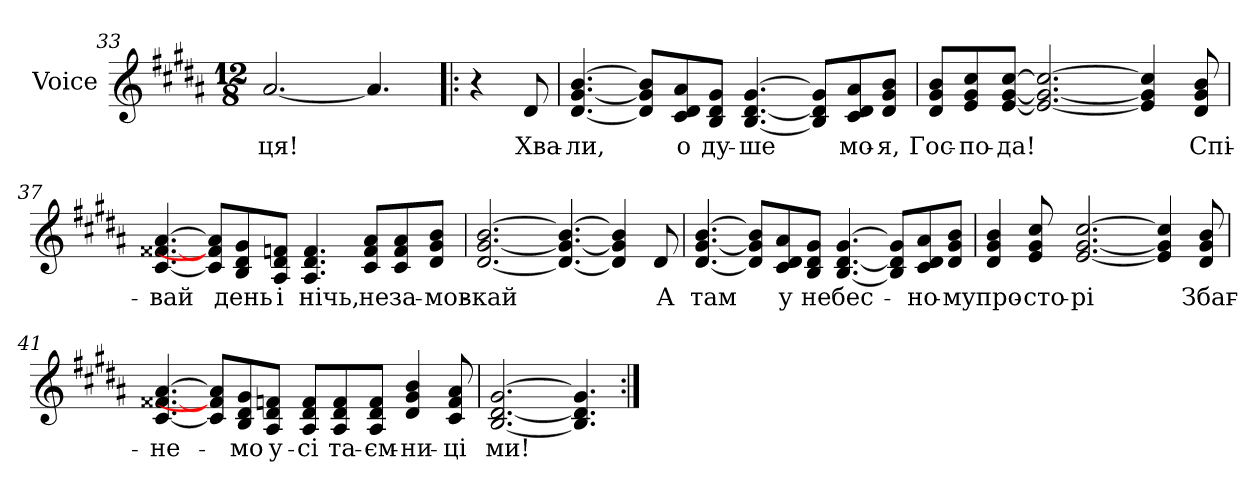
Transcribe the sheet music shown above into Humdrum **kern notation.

**kern	**text
*part1	*part1
*staff1	*staff1
*I"Voice	*
*I'Voice	*
!!LO:LB:g=z
*clefG2	*
*k[f#c#g#d#a#]	*
*g#:	*
*M12/8	*
=33	=33
!	!LO:LY:b:color=#000000
[<2.a#i/	-ця!
4.a#i/]	.
=34!|:	=34!|:
4r	.
!	!LO:LY:b:color=#000000
8d#i/	Хва-
=35	=35
!	!LO:LY:b:color=#000000
[<4.d#i/ [<4.g#i [>4.bi	-ли,
8d#i/] 8g#i] 8bi]L	.
!	!LO:LY:b:color=#000000
8c#i/ 8d#i 8a#i	о
!	!LO:LY:b:color=#000000
8Bi/ 8d#i 8g#iJ	ду-
!	!LO:LY:b:color=#000000
[<4.Bi/ [<4.d#i [>4.g#i	-ше
8Bi/] 8d#i] 8g#i]L	.
!	!LO:LY:b:color=#000000
8c#i/ 8d#i 8a#i	мо-
!	!LO:LY:b:color=#000000
8d#i/ 8g#i 8biJ	-я,
=36	=36
!	!LO:LY:b:color=#000000
8d#i/ 8g#i 8biL	Гос-
!	!LO:LY:b:color=#000000
8ei/ 8g#i 8cc#i	-по-
!	!LO:LY:b:color=#000000
[<8ei/ [<8g#i [>8cc#iJ	-да!
2.ei/_< 2.g#i_< 2.cc#i_>	.
4ei/] 4g#i] 4cc#i]	.
!	!LO:LY:b:color=#000000
8d#i/ 8g#i 8bi	Спі-
!!LO:LB:g=z
=37	=37
!	!LO:LY:b:color=#000000
[<4.c#i/ [<4.f##Xi [>4.a#i	-вай
8c#i/] 8fi] 8a#i]L	.
!	!LO:LY:b:color=#000000
8Bi/ 8d#i 8g#i	день
!	!LO:LY:b:color=#000000
8A#i/ 8d#i 8fiJ	і
!	!LO:LY:b:color=#000000
4.A#i/ 4.d#i 4.fi	нічь,
!	!LO:LY:b:color=#000000
8c#i/ 8fi 8a#iL	не
!	!LO:LY:b:color=#000000
8c#i/ 8fi 8a#i	за-
!	!LO:LY:b:color=#000000
8d#i/ 8g#i 8biJ	-мов-
=38	=38
!	!LO:LY:b:color=#000000
[<2.d#i/ [<2.g#i [>2.bi	-кай
4.d#i/_< 4.g#i_< 4.bi_>	.
4d#i/] 4g#i] 4bi]	.
!	!LO:LY:b:color=#000000
8d#i/	А
=39	=39
!	!LO:LY:b:color=#000000
[<4.d#i/ [<4.g#i [>4.bi	там
8d#i/] 8g#i] 8bi]L	.
!	!LO:LY:b:color=#000000
8c#i/ 8d#i 8a#i	у
!	!LO:LY:b:color=#000000
8Bi/ 8d#i 8g#iJ	не
!	!LO:LY:b:color=#000000
[<4.Bi/ [<4.d#i [>4.g#i	бес-
8Bi/] 8d#i] 8g#i]L	.
!	!LO:LY:b:color=#000000
8c#i/ 8d#i 8a#i	-но-
!	!LO:LY:b:color=#000000
8d#i/ 8g#i 8biJ	-му
!!LO:LB:g=z
=40	=40
!	!LO:LY:b:color=#000000
4d#i/ 4g#i 4bi	про-
!	!LO:LY:b:color=#000000
8ei/ 8g#i 8cc#i	-сто-
!	!LO:LY:b:color=#000000
[<2.ei/ [<2.g#i [>2.cc#i	-рі
4ei/] 4g#i] 4cc#i]	.
!	!LO:LY:b:color=#000000
8d#i/ 8g#i 8bi	Збаг-
=41	=41
!	!LO:LY:b:color=#000000
[<4.c#i/ [<4.f##Xi [>4.a#i	-не-
8c#i/] 8fi] 8a#i]L	.
!	!LO:LY:b:color=#000000
8Bi/ 8d#i 8g#i	-мо
!	!LO:LY:b:color=#000000
8A#i/ 8d#i 8fiJ	у-
!	!LO:LY:b:color=#000000
8A#i/ 8d#i 8fiL	-сі
!	!LO:LY:b:color=#000000
8A#i/ 8d#i 8fi	та-
!	!LO:LY:b:color=#000000
8A#i/ 8d#i 8fiJ	-єм-
!	!LO:LY:b:color=#000000
4d#i/ 4g#i 4bi	-ни-
!	!LO:LY:b:color=#000000
8c#i/ 8fi 8a#i	-ці
=42	=42
!	!LO:LY:b:color=#000000
[<2.Bi/ [<2.d#i [>2.g#i	ми!
4.Bi/] 4.d#i] 4.g#i]	.
=:|!	=:|!
*-	*-
